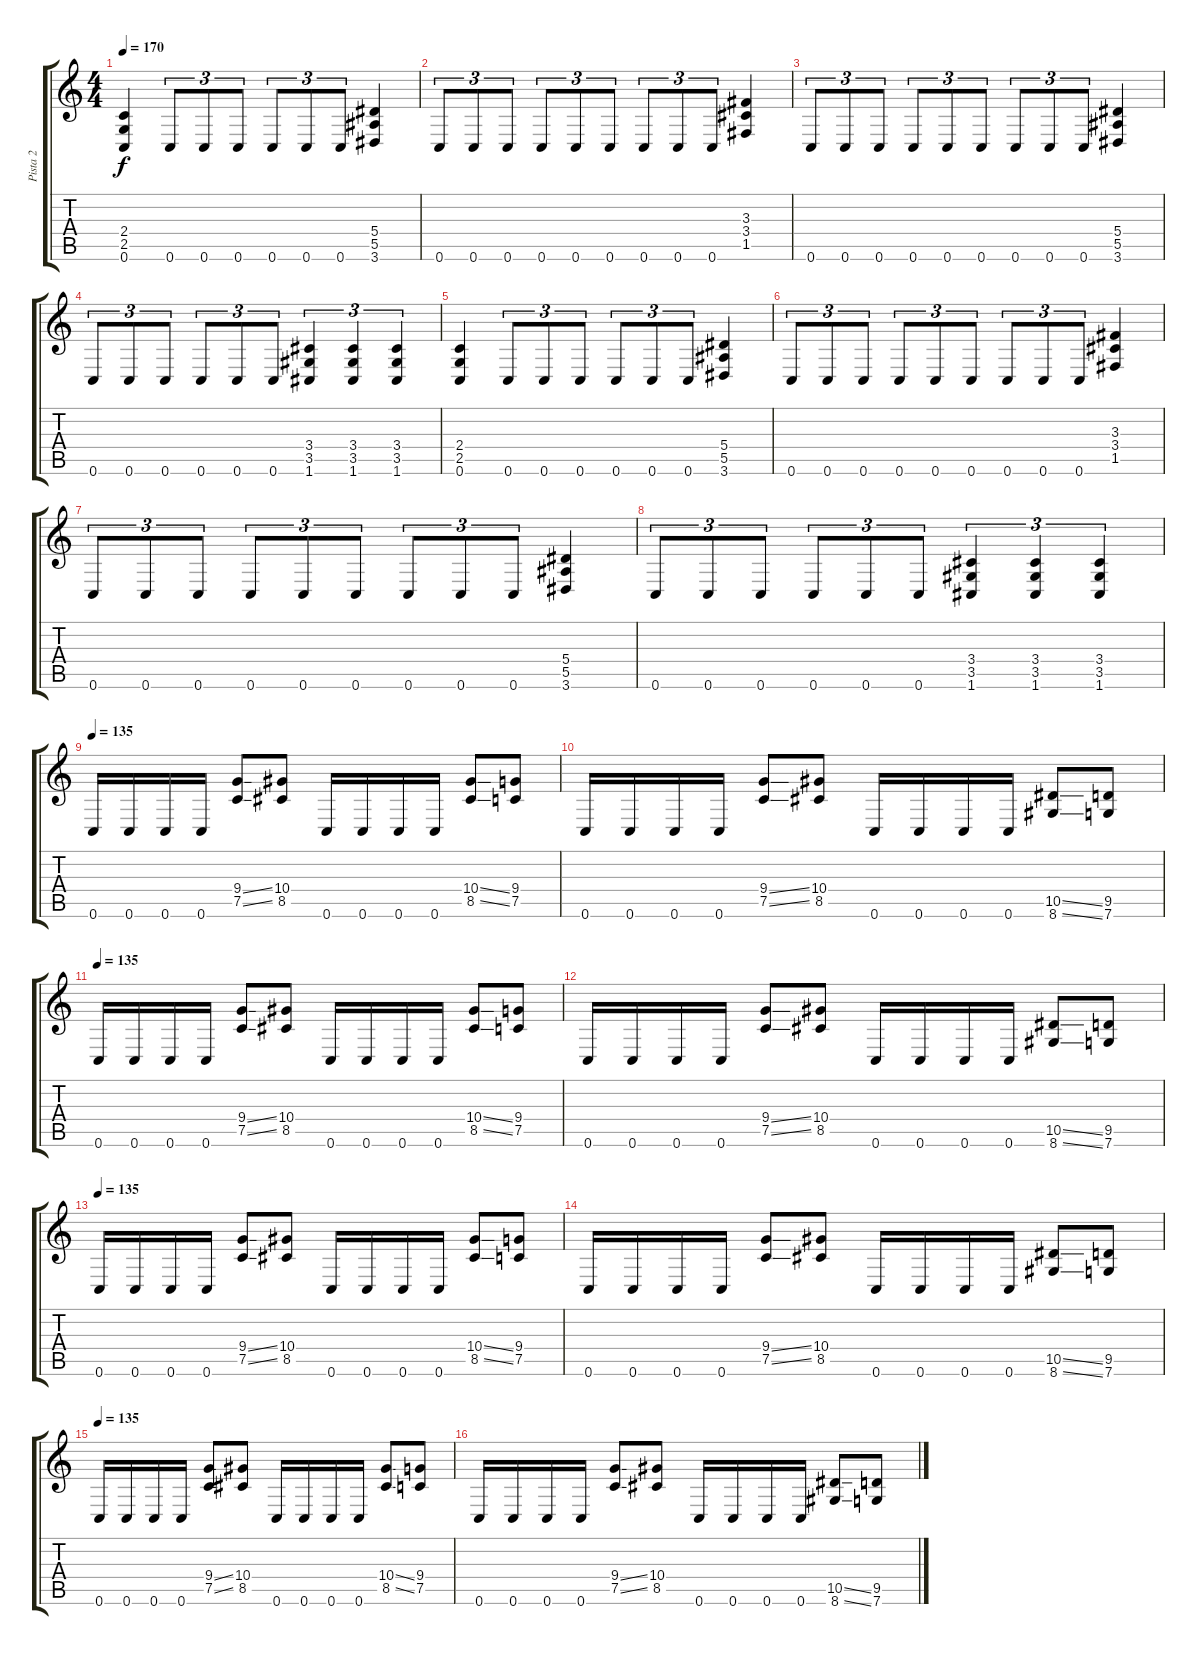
\track ("Pista 2" "Pista 2") {instrument distortionguitar}
\staff {score tabs}
\tuning (C4 G3 Eb3 Bb2 F2 C2) {hide}
\ts (4 4)
\tempo 170
\clef g2
\ks c
(2.4 2.5 0.6).4{dy f} 0.6.8{tu (3 2)} 0.6.8{tu (3 2)} 0.6.8{tu (3 2)} 0.6.8{tu (3 2)} 0.6.8{tu (3 2)} 0.6.8{tu (3 2)} (5.4 5.5 3.6).4 |
0.6.8{tu (3 2)} 0.6.8{tu (3 2)} 0.6.8{tu (3 2)} 0.6.8{tu (3 2)} 0.6.8{tu (3 2)} 0.6.8{tu (3 2)} 0.6.8{tu (3 2)} 0.6.8{tu (3 2)} 0.6.8{tu (3 2)} (3.3 3.4 1.5).4 |
0.6.8{tu (3 2)} 0.6.8{tu (3 2)} 0.6.8{tu (3 2)} 0.6.8{tu (3 2)} 0.6.8{tu (3 2)} 0.6.8{tu (3 2)} 0.6.8{tu (3 2)} 0.6.8{tu (3 2)} 0.6.8{tu (3 2)} (5.4 5.5 3.6).4 |
0.6.8{tu (3 2)} 0.6.8{tu (3 2)} 0.6.8{tu (3 2)} 0.6.8{tu (3 2)} 0.6.8{tu (3 2)} 0.6.8{tu (3 2)} (3.4 3.5 1.6).4{tu (3 2)} (3.4 3.5 1.6).4{tu (3 2)} (3.4 3.5 1.6).4{tu (3 2)} |
(2.4 2.5 0.6).4 0.6.8{tu (3 2)} 0.6.8{tu (3 2)} 0.6.8{tu (3 2)} 0.6.8{tu (3 2)} 0.6.8{tu (3 2)} 0.6.8{tu (3 2)} (5.4 5.5 3.6).4 |
0.6.8{tu (3 2)} 0.6.8{tu (3 2)} 0.6.8{tu (3 2)} 0.6.8{tu (3 2)} 0.6.8{tu (3 2)} 0.6.8{tu (3 2)} 0.6.8{tu (3 2)} 0.6.8{tu (3 2)} 0.6.8{tu (3 2)} (3.3 3.4 1.5).4 |
0.6.8{tu (3 2)} 0.6.8{tu (3 2)} 0.6.8{tu (3 2)} 0.6.8{tu (3 2)} 0.6.8{tu (3 2)} 0.6.8{tu (3 2)} 0.6.8{tu (3 2)} 0.6.8{tu (3 2)} 0.6.8{tu (3 2)} (5.4 5.5 3.6).4 |
0.6.8{tu (3 2)} 0.6.8{tu (3 2)} 0.6.8{tu (3 2)} 0.6.8{tu (3 2)} 0.6.8{tu (3 2)} 0.6.8{tu (3 2)} (3.4 3.5 1.6).4{tu (3 2)} (3.4 3.5 1.6).4{tu (3 2)} (3.4 3.5 1.6).4{tu (3 2)} |
\tempo 135
0.6.16 0.6.16 0.6.16 0.6.16 (9.4{ss} 7.5{ss}).8 (10.4 8.5).8 0.6.16 0.6.16 0.6.16 0.6.16 (10.4{ss} 8.5{ss}).8 (9.4 7.5).8 |
0.6.16 0.6.16 0.6.16 0.6.16 (9.4{ss} 7.5{ss}).8 (10.4 8.5).8 0.6.16 0.6.16 0.6.16 0.6.16 (10.5{ss} 8.6{ss}).8 (9.5 7.6).8 |
\tempo 135
0.6.16 0.6.16 0.6.16 0.6.16 (9.4{ss} 7.5{ss}).8 (10.4 8.5).8 0.6.16 0.6.16 0.6.16 0.6.16 (10.4{ss} 8.5{ss}).8 (9.4 7.5).8 |
0.6.16 0.6.16 0.6.16 0.6.16 (9.4{ss} 7.5{ss}).8 (10.4 8.5).8 0.6.16 0.6.16 0.6.16 0.6.16 (10.5{ss} 8.6{ss}).8 (9.5 7.6).8 |
\tempo 135
0.6.16 0.6.16 0.6.16 0.6.16 (9.4{ss} 7.5{ss}).8 (10.4 8.5).8 0.6.16 0.6.16 0.6.16 0.6.16 (10.4{ss} 8.5{ss}).8 (9.4 7.5).8 |
0.6.16 0.6.16 0.6.16 0.6.16 (9.4{ss} 7.5{ss}).8 (10.4 8.5).8 0.6.16 0.6.16 0.6.16 0.6.16 (10.5{ss} 8.6{ss}).8 (9.5 7.6).8 |
\tempo 135
0.6.16 0.6.16 0.6.16 0.6.16 (9.4{ss} 7.5{ss}).8 (10.4 8.5).8 0.6.16 0.6.16 0.6.16 0.6.16 (10.4{ss} 8.5{ss}).8 (9.4 7.5).8 |
0.6.16 0.6.16 0.6.16 0.6.16 (9.4{ss} 7.5{ss}).8 (10.4 8.5).8 0.6.16 0.6.16 0.6.16 0.6.16 (10.5{ss} 8.6{ss}).8 (9.5 7.6).8
